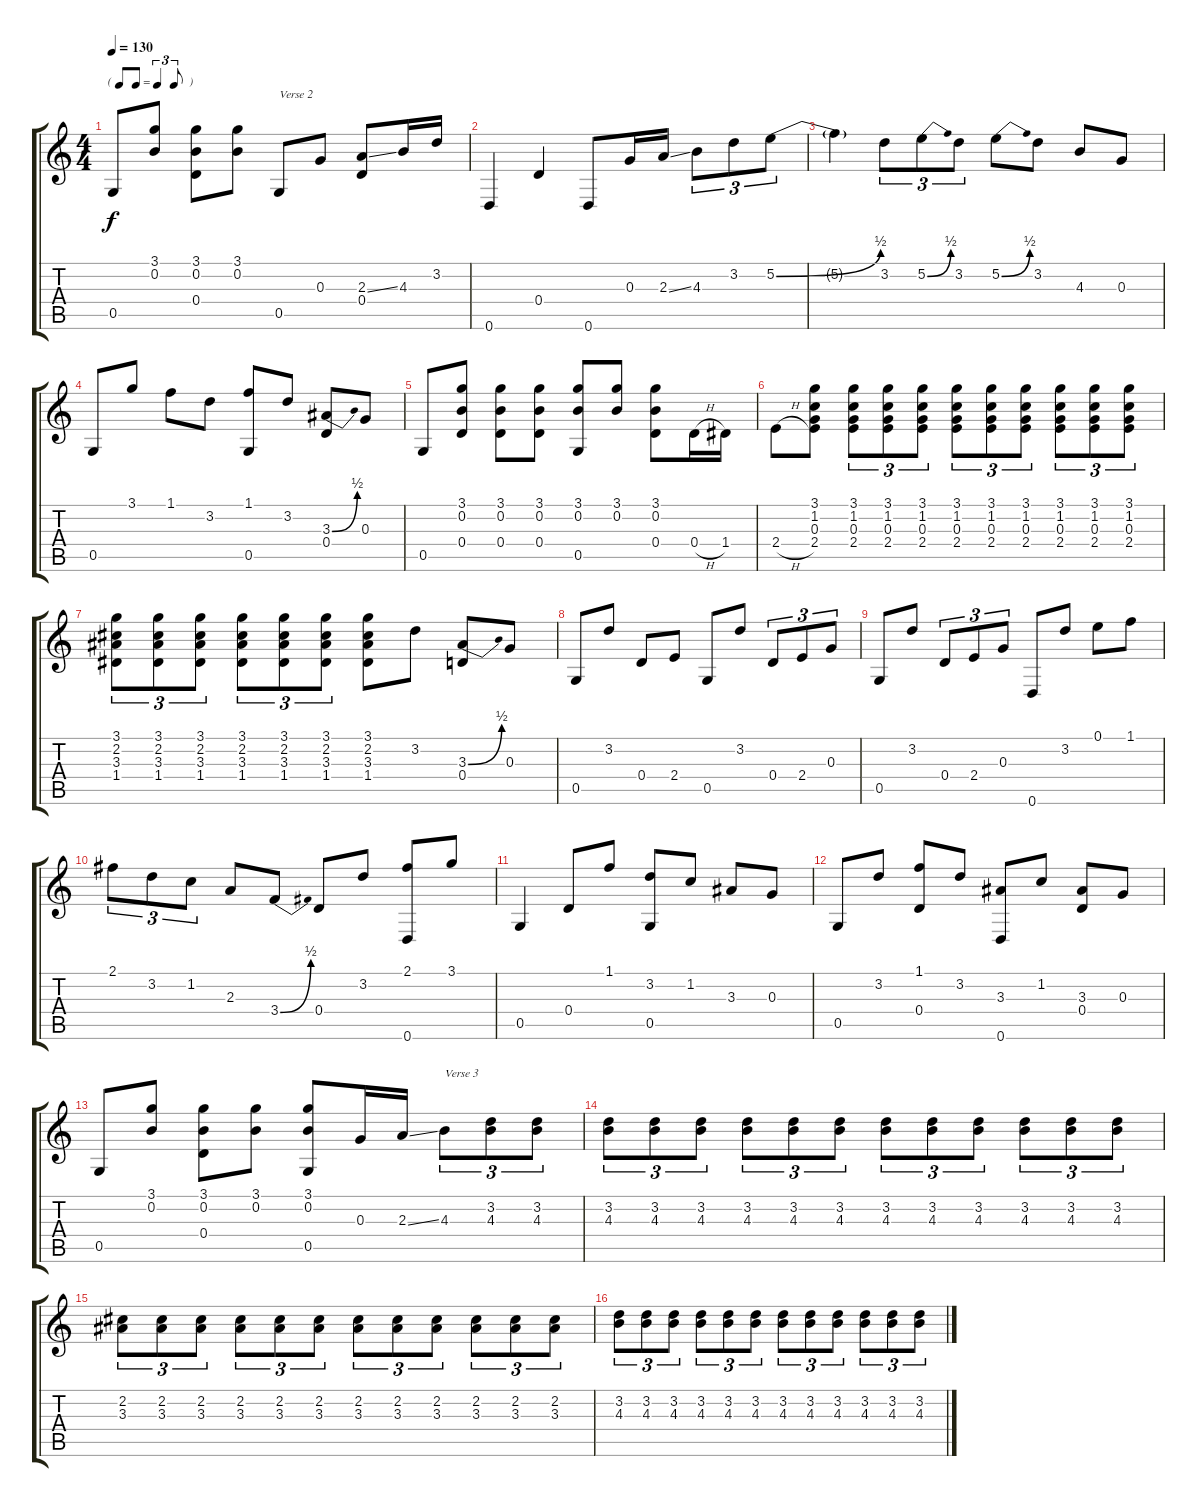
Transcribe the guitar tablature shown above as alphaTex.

\track "" {instrument acousticguitarnylon}
\staff {score tabs}
\tuning (E4 B3 G3 D3 G2 D2) {hide}
\ts (4 4)
\tf triplet8th
\tempo 130
\clef g2
\ks c
0.5.8{dy f} (3.1 0.2).8 (3.1 0.2 0.4).8 (3.1 0.2).8 0.5.8{txt "Verse 2"} 0.3.8 (2.3{ss} 0.4).8 4.3.16 3.2.16 |
0.6.4 0.4.4 0.6.8 0.3.16 2.3{ss}.16 4.3.8{tu (3 2)} 3.2.8{tu (3 2)} 5.2{be (bend 0 0 60 2)}.8{tu (3 2)} |
5.2{t}.4 3.2.8{tu (3 2)} 5.2{be (bend 0 0 60 2)}.8{tu (3 2)} 3.2.8{tu (3 2)} 5.2{be (bend 0 0 60 2)}.8 3.2.8 4.3.8 0.3.8 |
0.5.8 3.1.8 1.1.8 3.2.8 (1.1 0.5).8 3.2.8 (3.3{be (bend 0 0 60 2)} 0.4).8 0.3.8 |
0.5.8 (3.1 0.2 0.4).8 (3.1 0.2 0.4).8 (3.1 0.2 0.4).8 (3.1 0.2 0.5).8 (3.1 0.2).8 (3.1 0.2 0.4).8 0.4{h}.16 1.4.16 |
2.4{h}.8 (3.1 1.2 0.3 2.4).8 (3.1 1.2 0.3 2.4).8{tu (3 2)} (3.1 1.2 0.3 2.4).8{tu (3 2)} (3.1 1.2 0.3 2.4).8{tu (3 2)} (3.1 1.2 0.3 2.4).8{tu (3 2)} (3.1 1.2 0.3 2.4).8{tu (3 2)} (3.1 1.2 0.3 2.4).8{tu (3 2)} (3.1 1.2 0.3 2.4).8{tu (3 2)} (3.1 1.2 0.3 2.4).8{tu (3 2)} (3.1 1.2 0.3 2.4).8{tu (3 2)} |
(3.1 2.2 3.3 1.4).8{tu (3 2)} (3.1 2.2 3.3 1.4).8{tu (3 2)} (3.1 2.2 3.3 1.4).8{tu (3 2)} (3.1 2.2 3.3 1.4).8{tu (3 2)} (3.1 2.2 3.3 1.4).8{tu (3 2)} (3.1 2.2 3.3 1.4).8{tu (3 2)} (3.1 2.2 3.3 1.4).8 3.2.8 (3.3{be (bend 0 0 60 2)} 0.4).8 0.3.8 |
0.5.8 3.2.8 0.4.8 2.4.8 0.5.8 3.2.8 0.4.8{tu (3 2)} 2.4.8{tu (3 2)} 0.3.8{tu (3 2)} |
0.5.8 3.2.8 0.4.8{tu (3 2)} 2.4.8{tu (3 2)} 0.3.8{tu (3 2)} 0.6.8 3.2.8 0.1.8 1.1.8 |
2.1.8{tu (3 2)} 3.2.8{tu (3 2)} 1.2.8{tu (3 2)} 2.3.8 3.4{be (bend 0 0 60 2)}.8 0.4.8 3.2.8 (2.1 0.6).8 3.1.8 |
0.5.4 0.4.8 1.1.8 (3.2 0.5).8 1.2.8 3.3.8 0.3.8 |
0.5.8 3.2.8 (1.1 0.4).8 3.2.8 (3.3 0.6).8 1.2.8 (3.3 0.4).8 0.3.8 |
0.5.8 (3.1 0.2).8 (3.1 0.2 0.4).8 (3.1 0.2).8 (3.1 0.2 0.5).8 0.3.16 2.3{ss}.16 4.3.8{tu (3 2) txt "Verse 3"} (3.2 4.3).8{tu (3 2)} (3.2 4.3).8{tu (3 2)} |
(3.2 4.3).8{tu (3 2)} (3.2 4.3).8{tu (3 2)} (3.2 4.3).8{tu (3 2)} (3.2 4.3).8{tu (3 2)} (3.2 4.3).8{tu (3 2)} (3.2 4.3).8{tu (3 2)} (3.2 4.3).8{tu (3 2)} (3.2 4.3).8{tu (3 2)} (3.2 4.3).8{tu (3 2)} (3.2 4.3).8{tu (3 2)} (3.2 4.3).8{tu (3 2)} (3.2 4.3).8{tu (3 2)} |
(2.2 3.3).8{tu (3 2)} (2.2 3.3).8{tu (3 2)} (2.2 3.3).8{tu (3 2)} (2.2 3.3).8{tu (3 2)} (2.2 3.3).8{tu (3 2)} (2.2 3.3).8{tu (3 2)} (2.2 3.3).8{tu (3 2)} (2.2 3.3).8{tu (3 2)} (2.2 3.3).8{tu (3 2)} (2.2 3.3).8{tu (3 2)} (2.2 3.3).8{tu (3 2)} (2.2 3.3).8{tu (3 2)} |
(3.2 4.3).8{tu (3 2)} (3.2 4.3).8{tu (3 2)} (3.2 4.3).8{tu (3 2)} (3.2 4.3).8{tu (3 2)} (3.2 4.3).8{tu (3 2)} (3.2 4.3).8{tu (3 2)} (3.2 4.3).8{tu (3 2)} (3.2 4.3).8{tu (3 2)} (3.2 4.3).8{tu (3 2)} (3.2 4.3).8{tu (3 2)} (3.2 4.3).8{tu (3 2)} (3.2 4.3).8{tu (3 2)}
